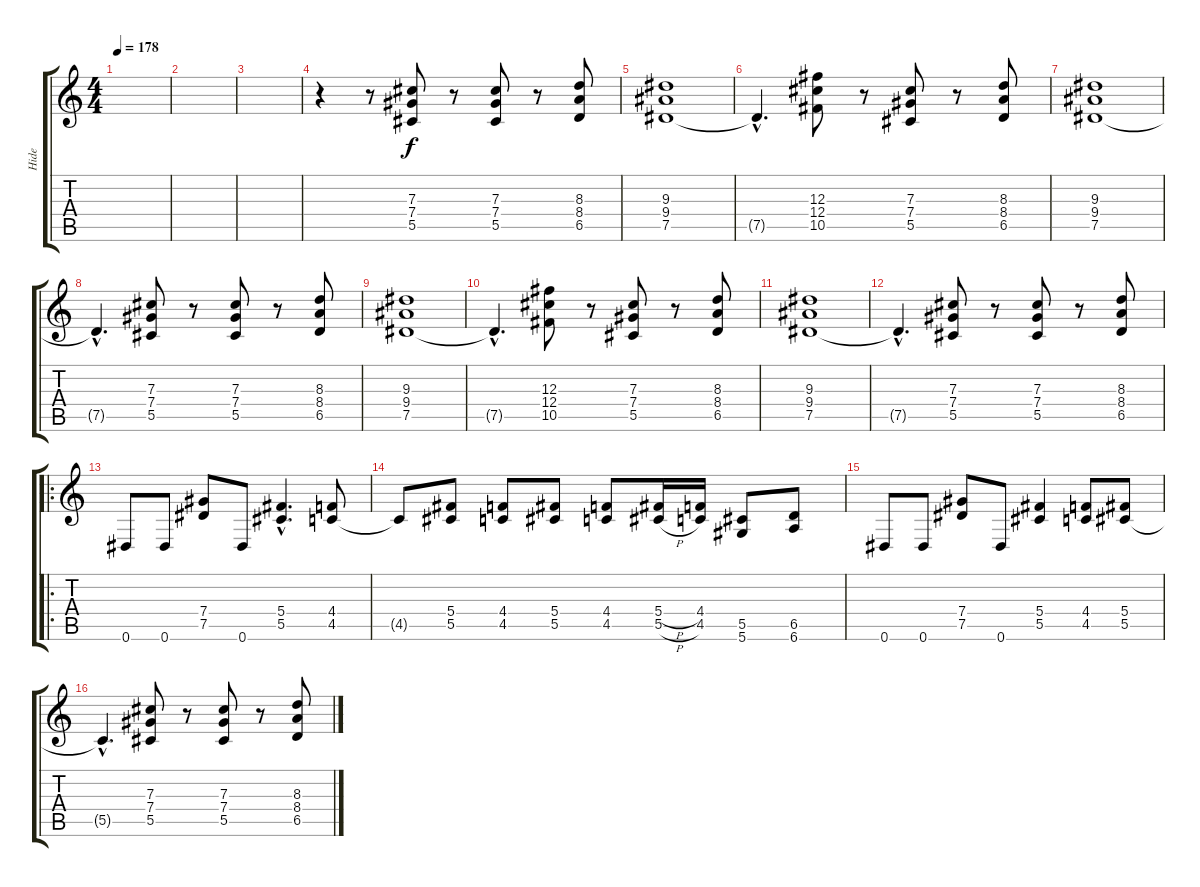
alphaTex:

\track ("Hide" "Hide") {instrument distortionguitar}
\staff {score tabs}
\tuning (Eb4 Bb3 Gb3 Db3 Ab2 Eb2) {hide}
\ts (4 4)
\tempo 178
\clef g2
\ks c
|
|
|
r.4 r.8 (7.3 7.4 5.5).8 r.8 (7.3 7.4 5.5).8 r.8 (8.3 8.4 6.5).8 |
(9.3 9.4 7.5).1 |
7.5{hac t}.4{d} (12.3 12.4 10.5).8 r.8 (7.3 7.4 5.5).8 r.8 (8.3 8.4 6.5).8 |
(9.3 9.4 7.5).1 |
7.5{hac t}.4{d} (7.3 7.4 5.5).8 r.8 (7.3 7.4 5.5).8 r.8 (8.3 8.4 6.5).8 |
(9.3 9.4 7.5).1 |
7.5{hac t}.4{d} (12.3 12.4 10.5).8 r.8 (7.3 7.4 5.5).8 r.8 (8.3 8.4 6.5).8 |
(9.3 9.4 7.5).1 |
7.5{hac t}.4{d} (7.3 7.4 5.5).8 r.8 (7.3 7.4 5.5).8 r.8 (8.3 8.4 6.5).8 |
\ro
0.6.8 0.6.8 (7.4 7.5).8 0.6.8 (5.4{hac} 5.5{hac}).4{d} (4.4 4.5).8 |
4.5{t}.8 (5.4 5.5).8 (4.4 4.5).8 (5.4 5.5).8 (4.4 4.5).8 (5.4{h} 5.5{h}).16 (4.4 4.5).16 (5.5 5.6).8 (6.5 6.6).8 |
0.6.8 0.6.8 (7.4 7.5).8 0.6.8 (5.4 5.5).4 (4.4 4.5).8 (5.4 5.5).8 |
5.5{hac t}.4{d} (7.3 7.4 5.5).8 r.8 (7.3 7.4 5.5).8 r.8 (8.3 8.4 6.5).8
